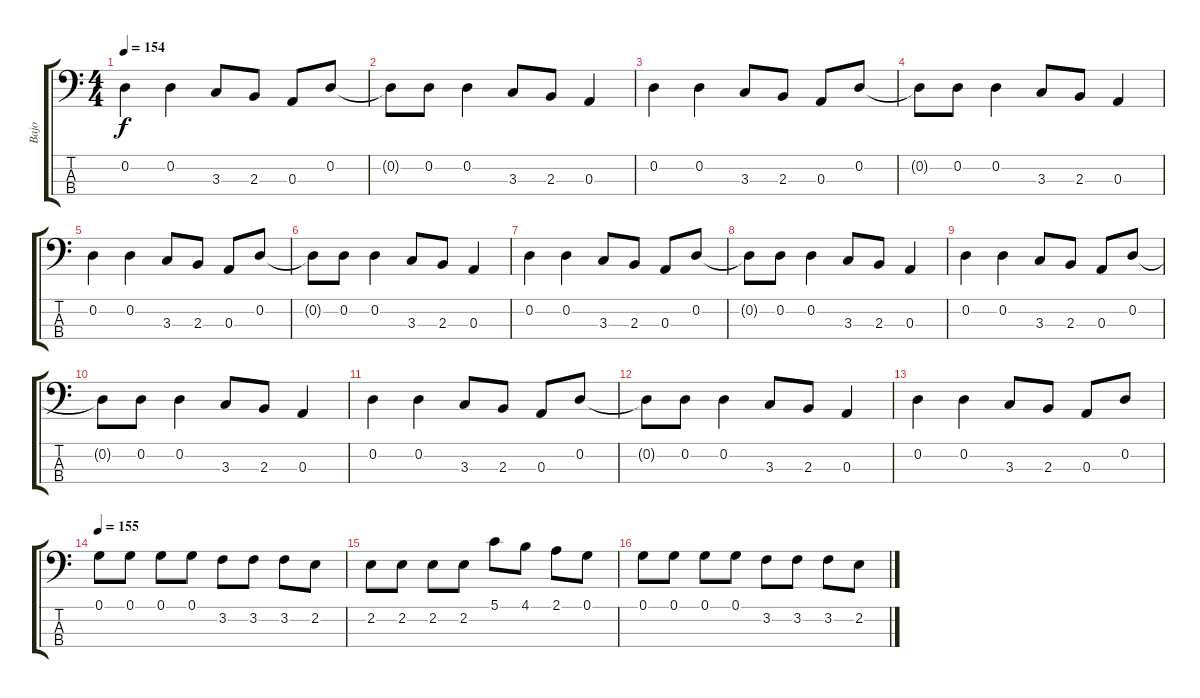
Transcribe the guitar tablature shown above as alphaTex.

\track ("Bajo" "Bajo") {instrument fretlessbass}
\staff {score tabs}
\tuning (G2 D2 A1 E1) {hide}
\ts (4 4)
\tempo 154
\clef f4
\ks c
0.2.4{dy f instrument fretlessbass} 0.2.4 3.3.8 2.3.8 0.3.8 0.2.8 |
0.2{t}.8 0.2.8 0.2.4 3.3.8 2.3.8 0.3.4 |
0.2.4 0.2.4 3.3.8 2.3.8 0.3.8 0.2.8 |
0.2{t}.8 0.2.8 0.2.4 3.3.8 2.3.8 0.3.4 |
0.2.4 0.2.4 3.3.8 2.3.8 0.3.8 0.2.8 |
0.2{t}.8 0.2.8 0.2.4 3.3.8 2.3.8 0.3.4 |
0.2.4 0.2.4 3.3.8 2.3.8 0.3.8 0.2.8 |
0.2{t}.8 0.2.8 0.2.4 3.3.8 2.3.8 0.3.4 |
0.2.4 0.2.4 3.3.8 2.3.8 0.3.8 0.2.8 |
0.2{t}.8 0.2.8 0.2.4 3.3.8 2.3.8 0.3.4 |
0.2.4 0.2.4 3.3.8 2.3.8 0.3.8 0.2.8 |
0.2{t}.8 0.2.8 0.2.4 3.3.8 2.3.8 0.3.4 |
0.2.4 0.2.4 3.3.8 2.3.8 0.3.8 0.2.8 |
\tempo 155
0.1.8 0.1.8 0.1.8 0.1.8 3.2.8 3.2.8 3.2.8 2.2.8 |
2.2.8 2.2.8 2.2.8 2.2.8 5.1.8 4.1.8 2.1.8 0.1.8 |
0.1.8 0.1.8 0.1.8 0.1.8 3.2.8 3.2.8 3.2.8 2.2.8
